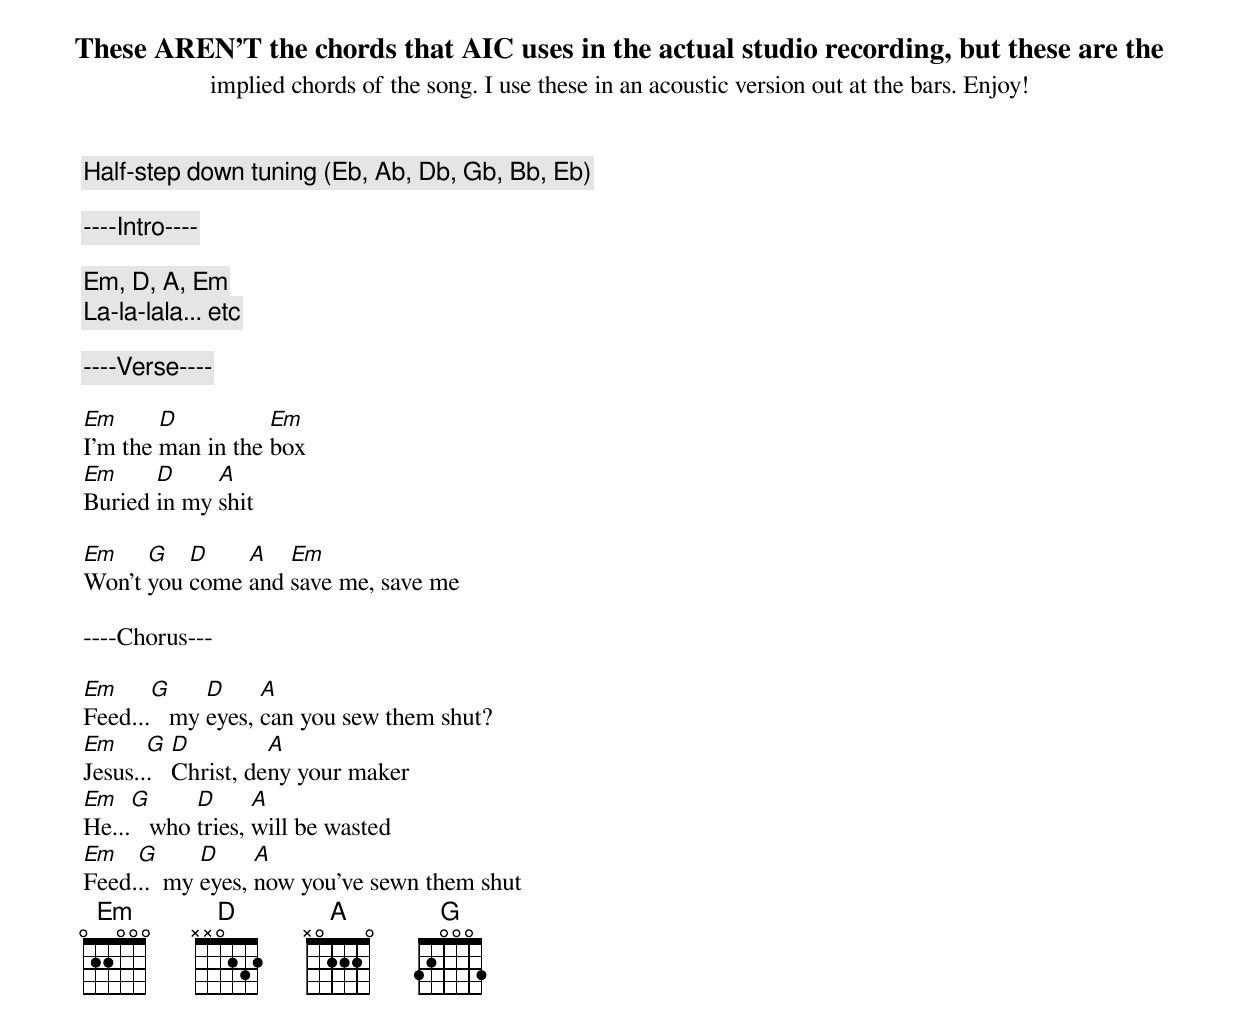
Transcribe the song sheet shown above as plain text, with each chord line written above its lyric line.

These AREN'T the chords that AIC uses in the actual studio recording, but these are the
implied chords of the song. I use these in an acoustic version out at the bars. Enjoy!

Half-step down tuning (Eb, Ab, Db, Gb, Bb, Eb)

----Intro----

Em, D, A, Em
La-la-lala... etc

----Verse----

Em      D          Em
I'm the man in the box
Em     D     A
Buried in my shit

Em    G   D    A   Em
Won't you come and save me, save me

----Chorus---

Em     G     D     A
Feed...   my eyes, can you sew them shut?
Em     G   D         A
Jesus...   Christ, deny your maker
Em   G      D      A
He...   who tries, will be wasted
Em   G      D     A
Feed...  my eyes, now you've sewn them shut
